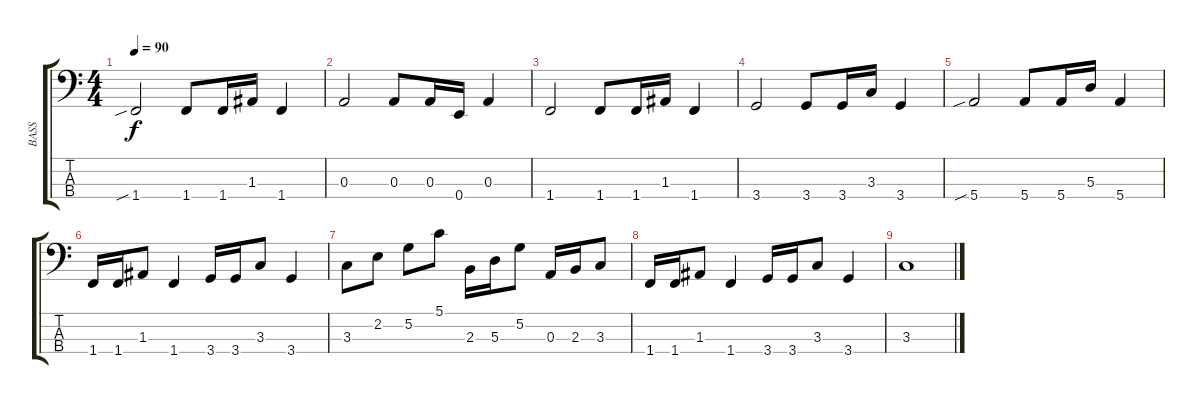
\track ("BASS" "BASS") {instrument electricbassfinger}
\staff {score tabs}
\tuning (G2 D2 A1 E1) {hide}
\ts (4 4)
\tempo 90
\clef f4
\ks c
1.4{sib}.2{dy f} 1.4.8 1.4.16 1.3.16 1.4.4 |
0.3.2 0.3.8 0.3.16 0.4.16 0.3.4 |
1.4.2 1.4.8 1.4.16 1.3.16 1.4.4 |
3.4.2 3.4.8 3.4.16 3.3.16 3.4.4 |
5.4{sib}.2 5.4.8 5.4.16 5.3.16 5.4.4 |
1.4.16 1.4.16 1.3.8 1.4.4 3.4.16 3.4.16 3.3.8 3.4.4 |
3.3.8 2.2.8 5.2.8 5.1.8 2.3.16 5.3.16 5.2.8 0.3.16 2.3.16 3.3.8 |
1.4.16 1.4.16 1.3.8 1.4.4 3.4.16 3.4.16 3.3.8 3.4.4 |
3.3.1
